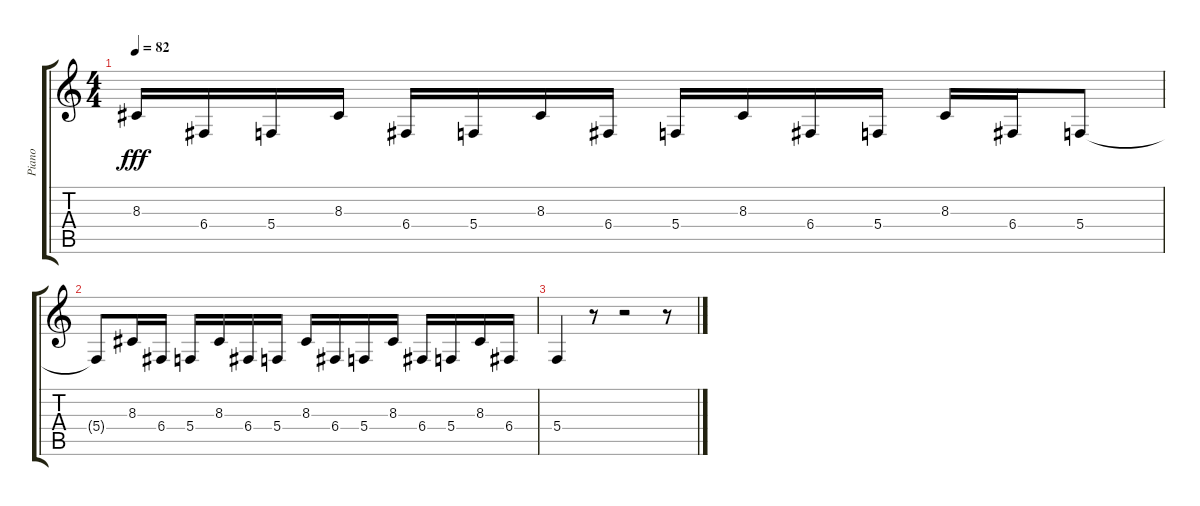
\track ("Piano" "Piano") {instrument acousticgrandpiano}
\staff {score tabs}
\tuning (D4 A3 F3 C3 G2 C2) {hide}
\ts (4 4)
\tempo 82
\clef g2
\ks c
8.3.16{dy fff} 6.4.16 5.4.16 8.3.16 6.4.16 5.4.16 8.3.16 6.4.16 5.4.16 8.3.16 6.4.16 5.4.16 8.3.16 6.4.16 5.4.8 |
5.4{t}.8 8.3.16 6.4.16 5.4.16 8.3.16 6.4.16 5.4.16 8.3.16 6.4.16 5.4.16 8.3.16 6.4.16 5.4.16 8.3.16 6.4.16 |
5.4.4 r.8 r.2 r.8
